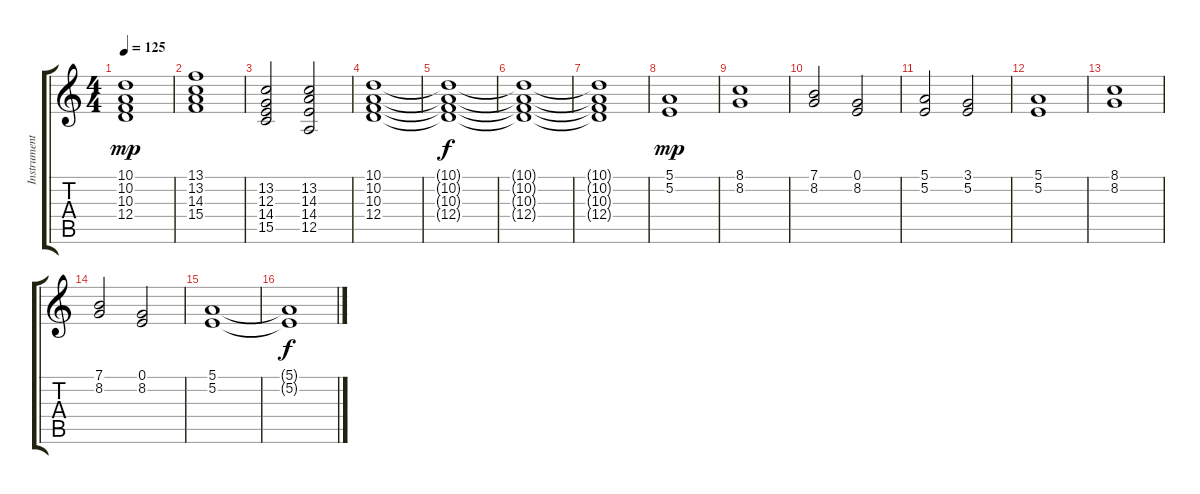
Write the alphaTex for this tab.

\track ("Instrument 1" "Instrument") {instrument shamisen}
\staff {score tabs}
\tuning (E4 B3 G3 D3 A2 E2) {hide}
\ts (4 4)
\tempo 125
\clef g2
\ks c
(10.1 10.2 10.3 12.4).1{dy mp} |
(13.1 13.2 14.3 15.4).1 |
(13.2 12.3 14.4 15.5).2 (13.2 14.3 14.4 12.5).2 |
(10.1 10.2 10.3 12.4).1 |
(10.1{t} 10.2{t} 10.3{t} 12.4{t}).1{dy f} |
(10.1{t} 10.2{t} 10.3{t} 12.4{t}).1 |
(10.1{t} 10.2{t} 10.3{t} 12.4{t}).1 |
(5.1 5.2).1{dy mp} |
(8.1 8.2).1 |
(7.1 8.2).2 (0.1 8.2).2 |
(5.1 5.2).2 (3.1 5.2).2 |
(5.1 5.2).1 |
(8.1 8.2).1 |
(7.1 8.2).2 (0.1 8.2).2 |
(5.1 5.2).1 |
(5.1{t} 5.2{t}).1{dy f}
